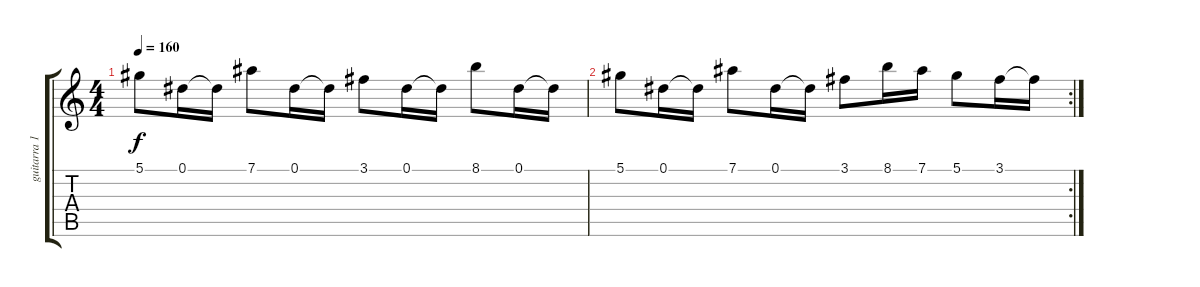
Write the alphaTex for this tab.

\track ("guitarra 1" "guitarra 1") {instrument distortionguitar}
\staff {score tabs}
\tuning (Eb4 Bb3 Gb3 Db3 Ab2 Eb2) {hide}
\ts (4 4)
\tempo 160
\clef g2
\ks c
5.1.8{dy f} 0.1.16 0.1{t}.16 7.1.8 0.1.16 0.1{t}.16 3.1.8 0.1.16 0.1{t}.16 8.1.8 0.1.16 0.1{t}.16 |
\rc 2
5.1.8 0.1.16 0.1{t}.16 7.1.8 0.1.16 0.1{t}.16 3.1.8 8.1.16 7.1.16 5.1.8 3.1.16 3.1{t}.16
